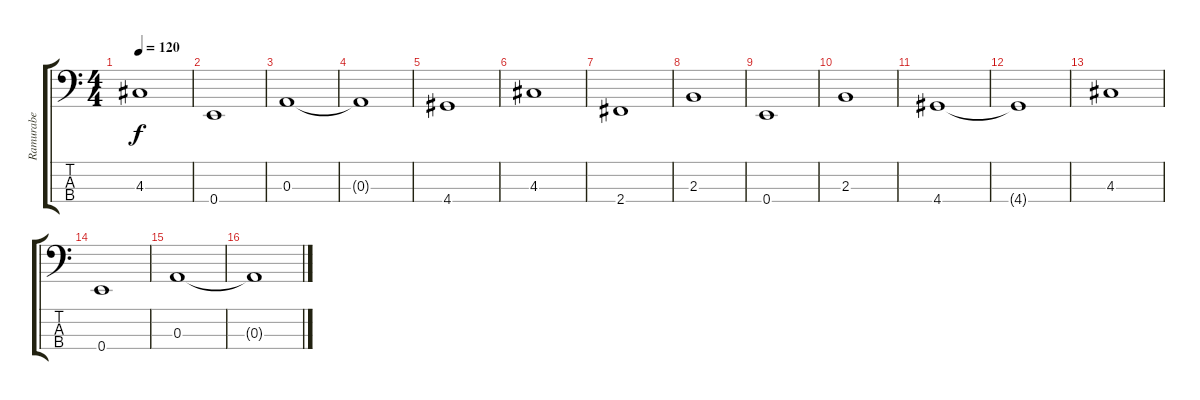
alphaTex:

\track ("Ramurabe" "Ramurabe") {instrument electricbassfinger}
\staff {score tabs}
\tuning (G2 D2 A1 E1) {hide}
\ts (4 4)
\tempo 120
\clef f4
\ks c
4.3.1{dy f} |
0.4.1 |
0.3.1 |
0.3{t}.1 |
4.4.1 |
4.3.1 |
2.4.1 |
2.3.1 |
0.4.1 |
2.3.1 |
4.4.1 |
4.4{t}.1 |
4.3.1 |
0.4.1 |
0.3.1 |
0.3{t}.1
